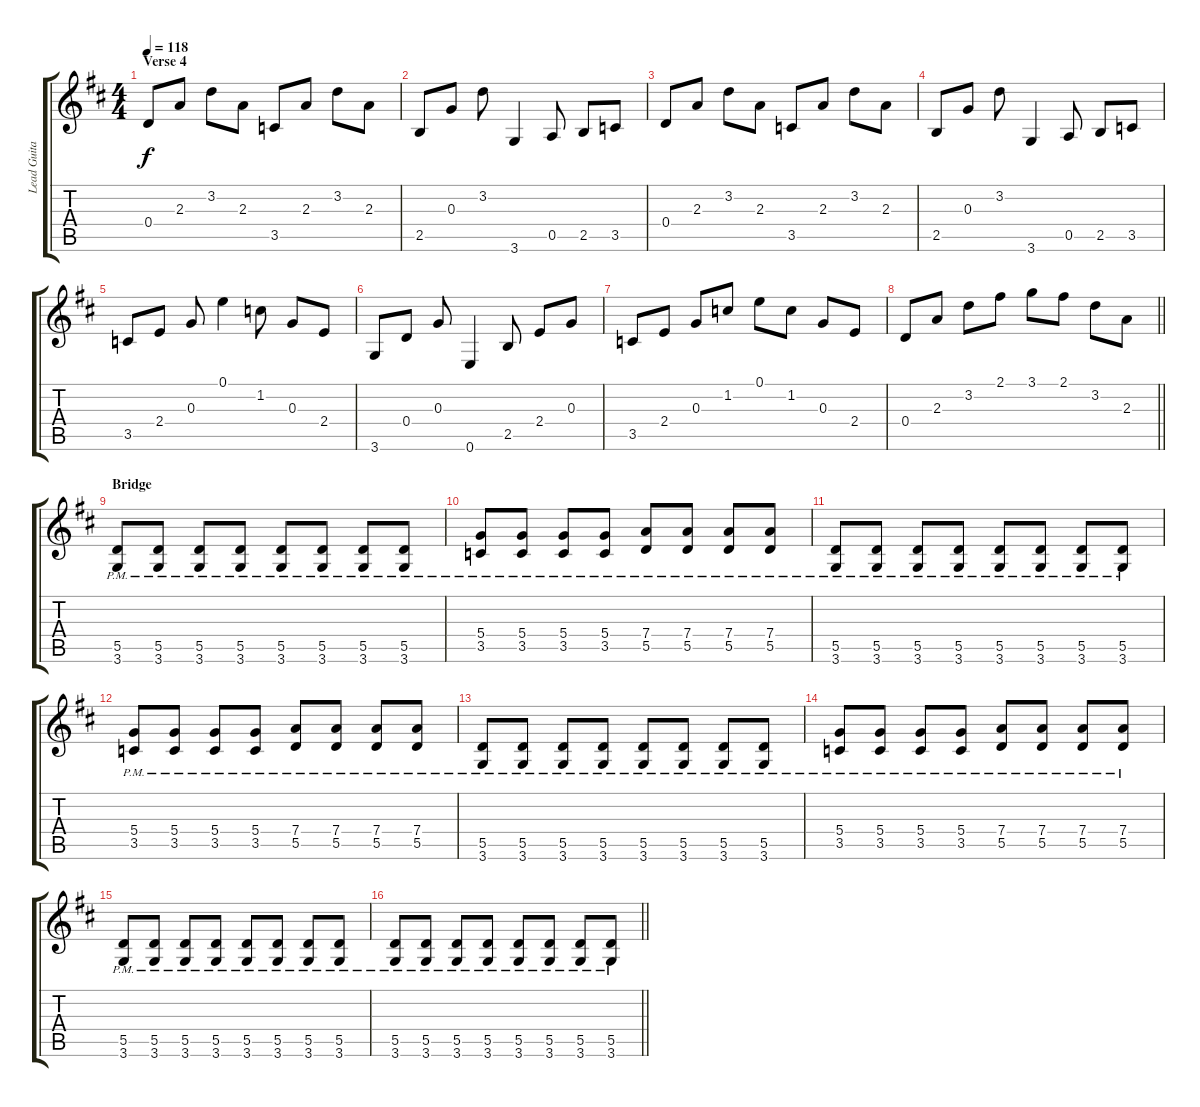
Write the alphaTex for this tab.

\track ("Lead Guitar" "Lead Guita") {instrument electricguitarclean}
\staff {score tabs}
\tuning (E4 B3 G3 D3 A2 E2) {hide}
\ts (4 4)
\section ("" "Verse 4")
\tempo 118
\clef g2
\ks d
0.4.8{dy f} 2.3.8 3.2.8 2.3.8 3.5.8 2.3.8 3.2.8 2.3.8 |
2.5.8 0.3.8 3.2.8 3.6.4 0.5.8 2.5.8 3.5.8 |
0.4.8 2.3.8 3.2.8 2.3.8 3.5.8 2.3.8 3.2.8 2.3.8 |
2.5.8 0.3.8 3.2.8 3.6.4 0.5.8 2.5.8 3.5.8 |
3.5.8 2.4.8 0.3.8 0.1.4 1.2.8 0.3.8 2.4.8 |
3.6.8 0.4.8 0.3.8 0.6.4 2.5.8 2.4.8 0.3.8 |
3.5.8 2.4.8 0.3.8 1.2.8 0.1.8 1.2.8 0.3.8 2.4.8 |
\barLineRight lightlight
0.4.8 2.3.8 3.2.8 2.1.8 3.1.8 2.1.8 3.2.8 2.3.8 |
\section ("" "Bridge")
(5.5{pm} 3.6{pm}).8{volume 11} (5.5{pm} 3.6{pm}).8 (5.5{pm} 3.6{pm}).8 (5.5{pm} 3.6{pm}).8 (5.5{pm} 3.6{pm}).8 (5.5{pm} 3.6{pm}).8 (5.5{pm} 3.6{pm}).8 (5.5{pm} 3.6{pm}).8 |
(5.4{pm} 3.5{pm}).8 (5.4{pm} 3.5{pm}).8 (5.4{pm} 3.5{pm}).8 (5.4{pm} 3.5{pm}).8 (7.4{pm} 5.5{pm}).8 (7.4{pm} 5.5{pm}).8 (7.4{pm} 5.5{pm}).8 (7.4{pm} 5.5{pm}).8 |
(5.5{pm} 3.6{pm}).8 (5.5{pm} 3.6{pm}).8 (5.5{pm} 3.6{pm}).8 (5.5{pm} 3.6{pm}).8 (5.5{pm} 3.6{pm}).8 (5.5{pm} 3.6{pm}).8 (5.5{pm} 3.6{pm}).8 (5.5{pm} 3.6{pm}).8 |
(5.4{pm} 3.5{pm}).8 (5.4{pm} 3.5{pm}).8 (5.4{pm} 3.5{pm}).8 (5.4{pm} 3.5{pm}).8 (7.4{pm} 5.5{pm}).8 (7.4{pm} 5.5{pm}).8 (7.4{pm} 5.5{pm}).8 (7.4{pm} 5.5{pm}).8 |
(5.5{pm} 3.6{pm}).8 (5.5{pm} 3.6{pm}).8 (5.5{pm} 3.6{pm}).8 (5.5{pm} 3.6{pm}).8 (5.5{pm} 3.6{pm}).8 (5.5{pm} 3.6{pm}).8 (5.5{pm} 3.6{pm}).8 (5.5{pm} 3.6{pm}).8 |
(5.4{pm} 3.5{pm}).8 (5.4{pm} 3.5{pm}).8 (5.4{pm} 3.5{pm}).8 (5.4{pm} 3.5{pm}).8 (7.4{pm} 5.5{pm}).8 (7.4{pm} 5.5{pm}).8 (7.4{pm} 5.5{pm}).8 (7.4{pm} 5.5{pm}).8 |
(5.5{pm} 3.6{pm}).8 (5.5{pm} 3.6{pm}).8 (5.5{pm} 3.6{pm}).8 (5.5{pm} 3.6{pm}).8 (5.5{pm} 3.6{pm}).8 (5.5{pm} 3.6{pm}).8 (5.5{pm} 3.6{pm}).8 (5.5{pm} 3.6{pm}).8 |
\barLineRight lightlight
(5.5{pm} 3.6{pm}).8 (5.5{pm} 3.6{pm}).8 (5.5{pm} 3.6{pm}).8 (5.5{pm} 3.6{pm}).8 (5.5{pm} 3.6{pm}).8 (5.5{pm} 3.6{pm}).8 (5.5{pm} 3.6{pm}).8 (5.5{pm} 3.6{pm}).8
